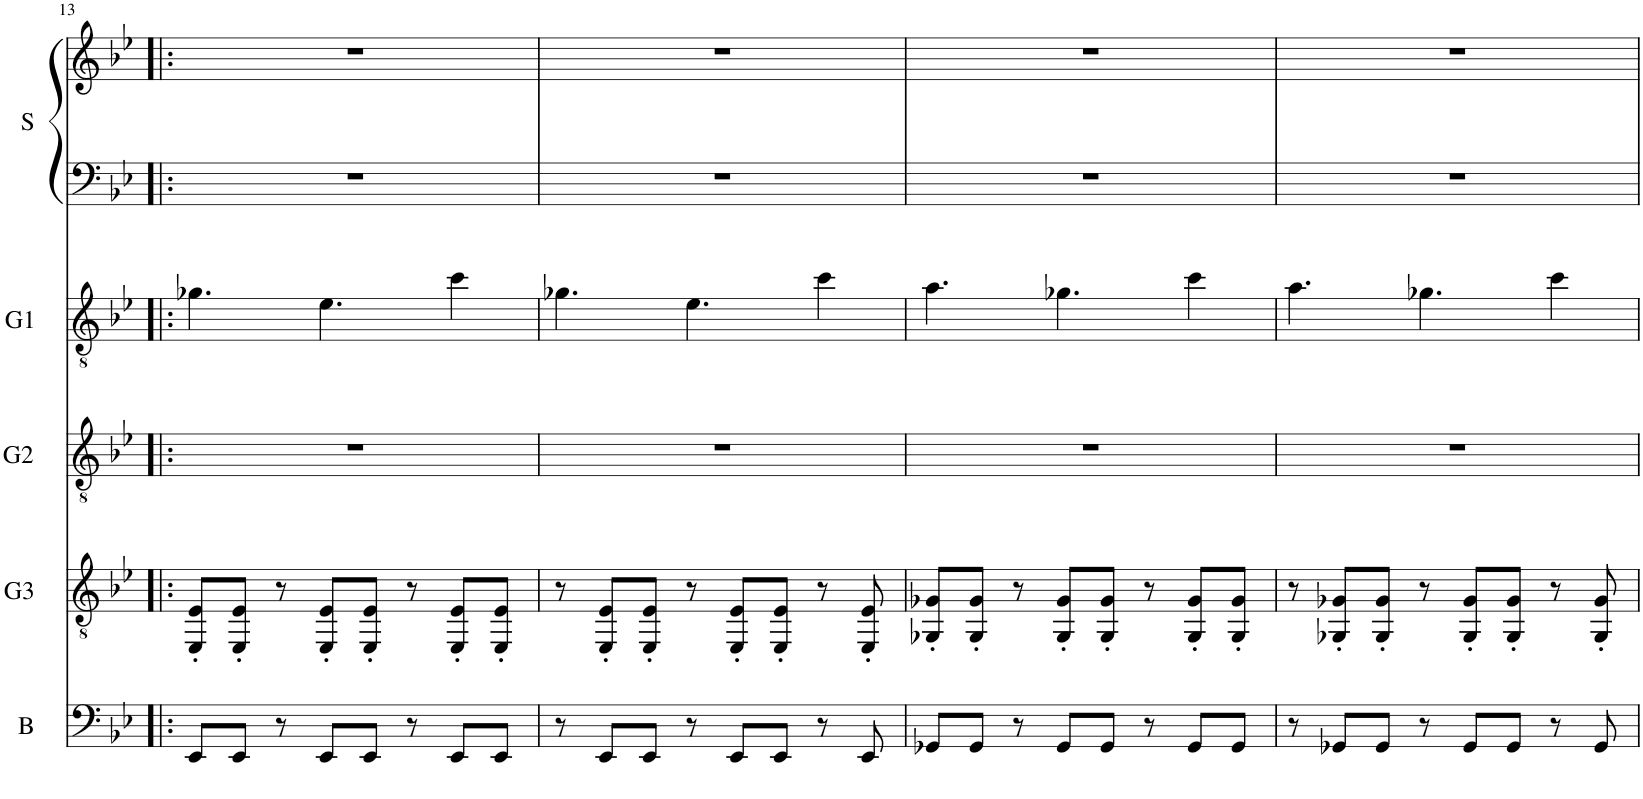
**kern	**kern	**kern	**kern	**kern	**kern
*part5	*part4	*part3	*part2	*part1	*part1
*staff6	*staff5	*staff4	*staff3	*staff2	*staff1
*I"Bass (D standard)	*I"Guitar 3 (D standard)	*I"Guitar 2 (D standard)	*I"Guitar 1 (D standard)	*I"Synth	*
*I'B	*I'G3	*I'G2	*I'G1	*I'S	*
!!LO:PB:g=z
*clefF4	*clefGv2	*clefGv2	*clefGv2	*clefF4	*clefG2
*Trd7c12	*	*	*	*	*
*k[b-e-]	*k[b-e-]	*k[b-e-]	*k[b-e-]	*k[b-e-]	*k[b-e-]
*M4/4	*M4/4	*M4/4	*M4/4	*M4/4	*M4/4
=13!|:	=13!|:	=13!|:	=13!|:	=13!|:	=13!|:
8EE-/L	8EE-/' 8E-/'L	1r	4.g-X\	1r	1r
8EE-/J	8EE-/' 8E-/'J	.	.	.	.
8r	8r	.	.	.	.
8EE-/L	8EE-/' 8E-/'L	.	4.e-\	.	.
8EE-/J	8EE-/' 8E-/'J	.	.	.	.
8r	8r	.	.	.	.
8EE-/L	8EE-/' 8E-/'L	.	4cc\	.	.
8EE-/J	8EE-/' 8E-/'J	.	.	.	.
=14	=14	=14	=14	=14	=14
8r	8r	1r	4.g-X\	1r	1r
8EE-/L	8EE-/' 8E-/'L	.	.	.	.
8EE-/J	8EE-/' 8E-/'J	.	.	.	.
8r	8r	.	4.e-\	.	.
8EE-/L	8EE-/' 8E-/'L	.	.	.	.
8EE-/J	8EE-/' 8E-/'J	.	.	.	.
8r	8r	.	4cc\	.	.
8EE-/	8EE-/' 8E-/'	.	.	.	.
=15	=15	=15	=15	=15	=15
8GG-X/L	8GG-X/' 8G-X/'L	1r	4.a\	1r	1r
8GG-/J	8GG-/' 8G-/'J	.	.	.	.
8r	8r	.	.	.	.
8GG-/L	8GG-/' 8G-/'L	.	4.g-X\	.	.
8GG-/J	8GG-/' 8G-/'J	.	.	.	.
8r	8r	.	.	.	.
8GG-/L	8GG-/' 8G-/'L	.	4cc\	.	.
8GG-/J	8GG-/' 8G-/'J	.	.	.	.
=16	=16	=16	=16	=16	=16
8r	8r	1r	4.a\	1r	1r
8GG-X/L	8GG-X/' 8G-X/'L	.	.	.	.
8GG-/J	8GG-/' 8G-/'J	.	.	.	.
8r	8r	.	4.g-X\	.	.
8GG-/L	8GG-/' 8G-/'L	.	.	.	.
8GG-/J	8GG-/' 8G-/'J	.	.	.	.
8r	8r	.	4cc\	.	.
8GG-/	8GG-/' 8G-/'	.	.	.	.
=	=	=	=	=	=
*-	*-	*-	*-	*-	*-
